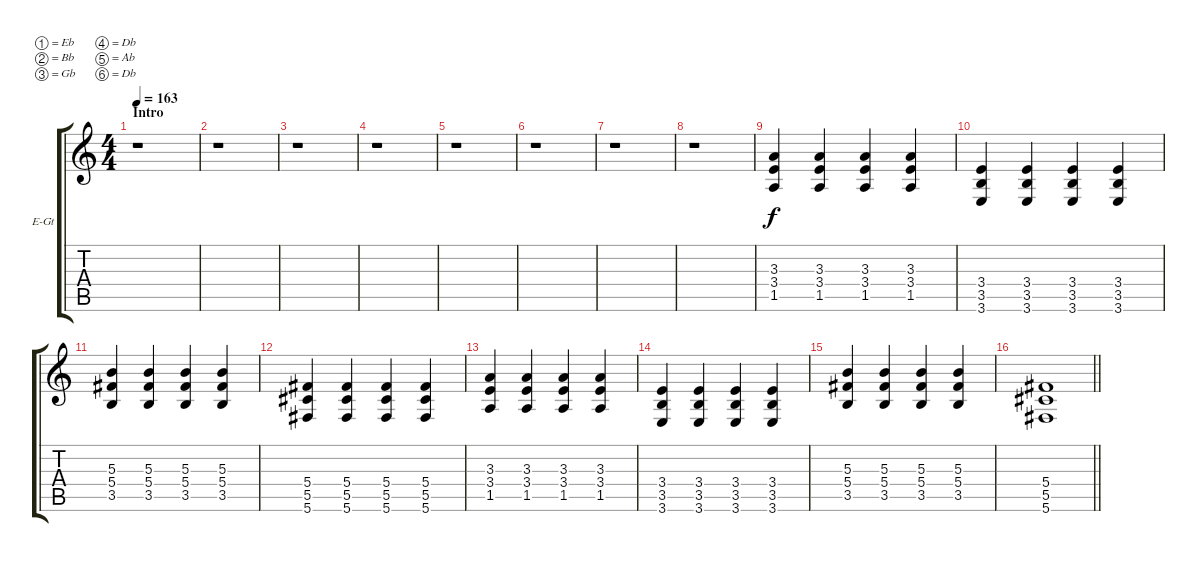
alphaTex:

\bracketExtendMode groupsimilarinstruments
\firstSystemTrackNameOrientation horizontal
\otherSystemsTrackNameOrientation horizontal
\track ("Guitar 1" "E-Gt") {instrument distortionguitar}
\staff {score tabs}
\tuning (Eb4 Bb3 Gb3 Db3 Ab2 Db2)
\ts (4 4)
\section ("" "Intro")
\tempo 163
\clef g2
\ks c
r.1{dy f instrument distortionguitar} |
\beaming (8 2 2 2 2)
r.1 |
r.1 |
r.1 |
r.1 |
r.1 |
r.1 |
r.1 |
(3.3 3.4 1.5).4 (3.3 3.4 1.5).4 (3.3 3.4 1.5).4 (3.3 3.4 1.5).4 |
(3.4 3.5 3.6).4 (3.4 3.5 3.6).4 (3.4 3.5 3.6).4 (3.4 3.5 3.6).4 |
(5.3 5.4 3.5).4 (5.3 5.4 3.5).4 (5.3 5.4 3.5).4 (5.3 5.4 3.5).4 |
(5.4 5.5 5.6).4 (5.4 5.5 5.6).4 (5.4 5.5 5.6).4 (5.4 5.5 5.6).4 |
(3.3 3.4 1.5).4 (3.3 3.4 1.5).4 (3.3 3.4 1.5).4 (3.3 3.4 1.5).4 |
(3.4 3.5 3.6).4 (3.4 3.5 3.6).4 (3.4 3.5 3.6).4 (3.4 3.5 3.6).4 |
(5.3 5.4 3.5).4 (5.3 5.4 3.5).4 (5.3 5.4 3.5).4 (5.3 5.4 3.5).4 |
\barLineRight lightlight
(5.4 5.5 5.6).1
